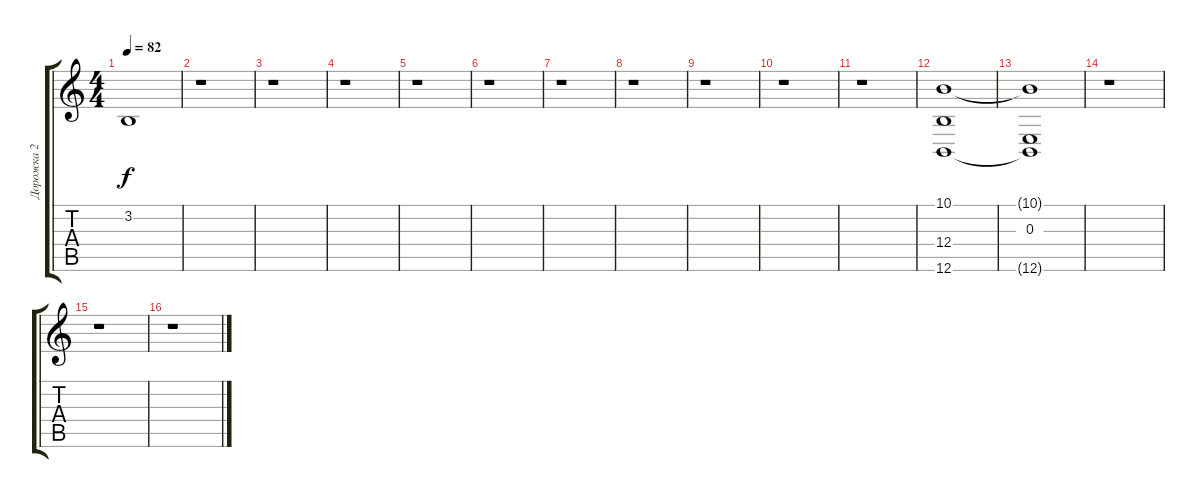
\track ("Дорожка 2" "Дорожка 2") {instrument synthstrings2}
\staff {score tabs}
\tuning (Db4 Ab3 E3 B2 Gb2 B1) {hide}
\ts (4 4)
\tempo 82
\clef g2
\ks c
3.2.1{dy f} |
r.1 |
r.1 |
r.1 |
r.1 |
r.1 |
r.1 |
r.1 |
r.1 |
r.1 |
r.1 |
(10.1 12.4 12.6).1 |
(10.1{t} 0.3 12.6{t}).1 |
r.1 |
r.1 |
r.1
